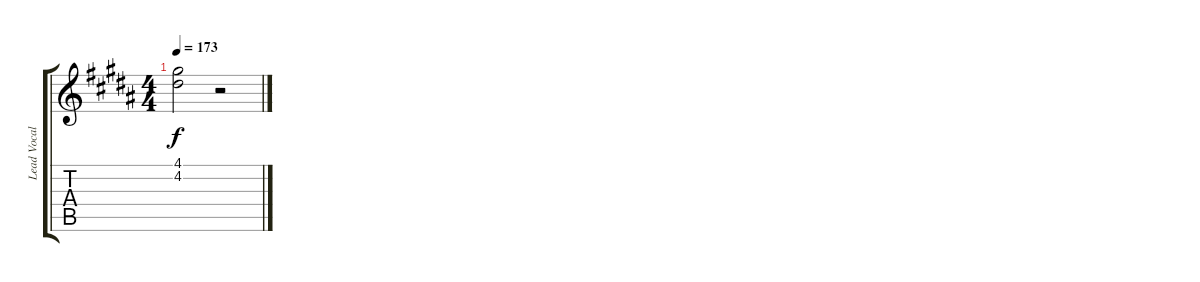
\track ("Lead Vocals" "Lead Vocal") {instrument electricguitarjazz}
\staff {score tabs}
\tuning (E4 B3 G3 D3 A2 E2) {hide}
\ts (4 4)
\tempo 173
\clef g2
\ks g#minor
(4.1{t} 4.2{t}).2{dy f} r.2
